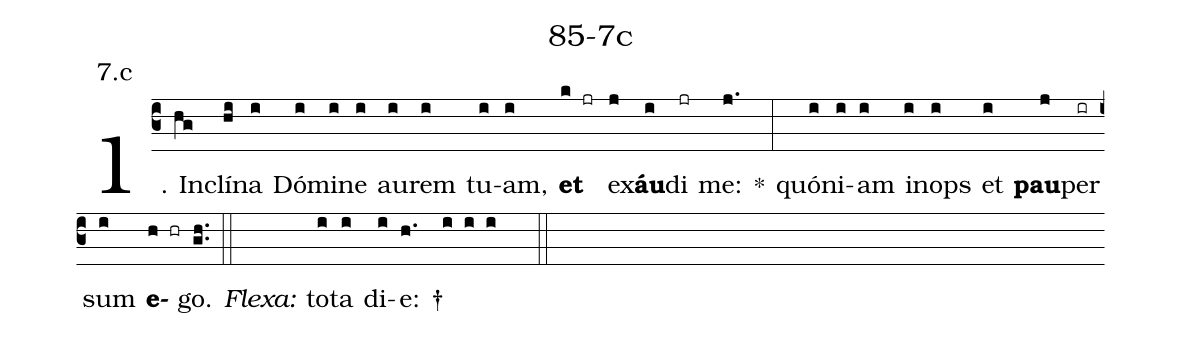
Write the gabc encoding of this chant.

name: 85-7c;
annotation: 7.c;
%%
(c3)1. In(hg)clí(hi)na(i) Dó(i)mi(i)ne(i) au(i)rem(i) tu(i)am,(i) <b>et</b>(k jr) ex(j)<b>áu</b>(i)di(jr) me:(j.) *(:) quón(i)i(i)am(i) in(i)ops(i) et(i) <b>pau</b>(j)per(ir) sum(i) <b>e</b>(h hr)go.(gh..) (::)
<i>Flexa:</i>(////)  to(i)ta(i) di(i)e: †(h.//// i i i  ::)
